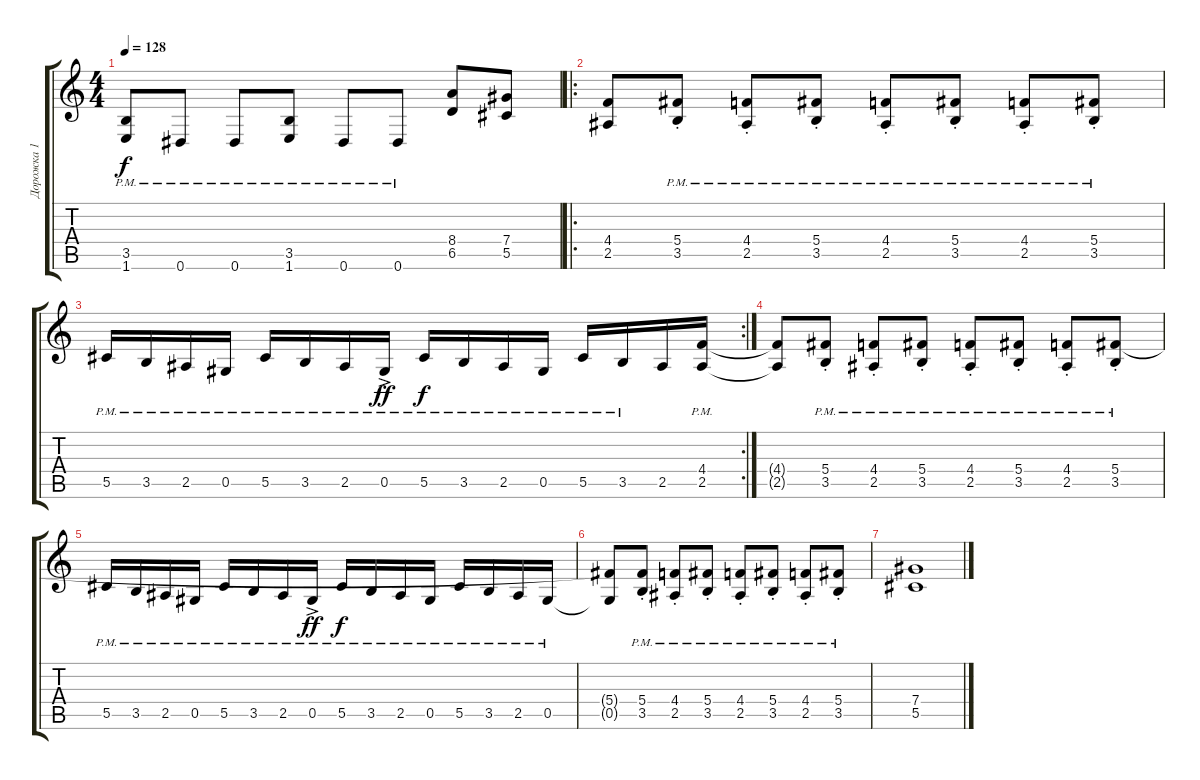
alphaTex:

\track ("Дорожка 1" "Дорожка 1") {instrument overdrivenguitar}
\staff {score tabs}
\tuning (Eb4 Bb3 Gb3 Db3 Ab2 Eb2) {hide}
\ts (4 4)
\tempo 128
\clef g2
\ks c
(3.5 1.6{pm}).8{dy f} 0.6{pm}.8 0.6{pm}.8 (3.5 1.6{pm}).8 0.6{pm}.8 0.6{pm}.8 (8.4 6.5).8 (7.4 5.5).8 |
\ro
(4.4 2.5).8 (5.4{pm st} 3.5).8 (4.4{pm st} 2.5).8 (5.4{pm st} 3.5).8 (4.4{pm st} 2.5).8 (5.4{pm st} 3.5).8 (4.4{pm st} 2.5).8 (5.4{pm st} 3.5).8 |
\rc 2
5.5{pm}.16 3.5{pm}.16 2.5{pm}.16 0.5{pm}.16 5.5{pm}.16 3.5{pm}.16 2.5{pm}.16 0.5{ac pm}.16{dy ff} 5.5{pm}.16{dy f} 3.5{pm}.16 2.5{pm}.16 0.5{pm}.16 5.5{pm}.16 3.5{pm}.16 2.5.16 (4.4 2.5{pm}).16 |
(4.4{t} 2.5{t}).8 (5.4{pm st} 3.5).8 (4.4{pm st} 2.5).8 (5.4{pm st} 3.5).8 (4.4{pm st} 2.5).8 (5.4{pm st} 3.5).8 (4.4{pm st} 2.5).8 (5.4{pm st} 3.5).8 |
5.5{pm}.16 3.5{pm}.16 2.5{pm}.16 0.5{pm}.16 5.5{pm}.16 3.5{pm}.16 2.5{pm}.16 0.5{ac pm}.16{dy ff} 5.5{pm}.16{dy f} 3.5{pm}.16 2.5{pm}.16 0.5{pm}.16 5.5{pm}.16 3.5{pm}.16 2.5{pm}.16 0.5{pm}.16 |
(5.4{t} 0.5{t}).8 (5.4{pm st} 3.5).8 (4.4{pm st} 2.5).8 (5.4{pm st} 3.5).8 (4.4{pm st} 2.5).8 (5.4{pm st} 3.5).8 (4.4{pm st} 2.5).8 (5.4{pm st} 3.5).8 |
(7.4 5.5).1
